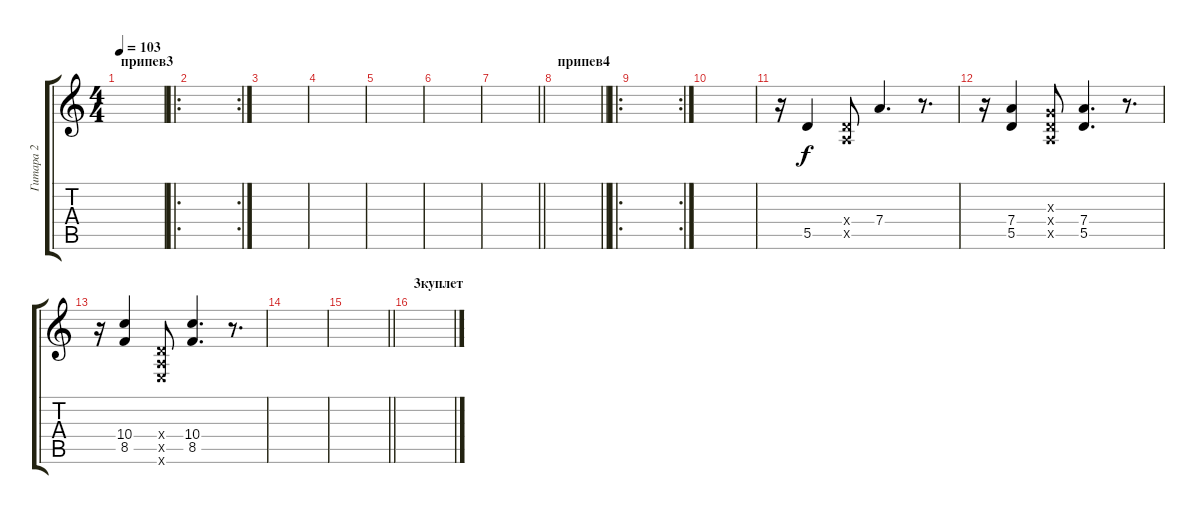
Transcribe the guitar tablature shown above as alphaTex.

\track ("Гитара 2" "Гитара 2") {instrument distortionguitar}
\staff {score tabs}
\tuning (E4 B3 G3 D3 A2 E2) {hide}
\ts (4 4)
\section ("" "припев3")
\tempo 103
\clef g2
\ks c
|
\ro
\rc 2
|
|
|
|
|
\barLineRight lightlight
|
\section ("" "припев4")
\barLineRight lightlight
|
\ro
\rc 2
|
|
r.16 5.5.4 (0.4{x} 0.5{x}).8 7.4.4{d} r.8{d} |
r.16 (7.4 5.5).4 (0.3{x} 0.4{x} 0.5{x}).8 (7.4 5.5).4{d} r.8{d} |
r.16 (10.4 8.5).4 (0.4{x} 0.5{x} 0.6{x}).8 (10.4 8.5).4{d} r.8{d} |
|
\barLineRight lightlight
|
\section ("" "3куплет")
